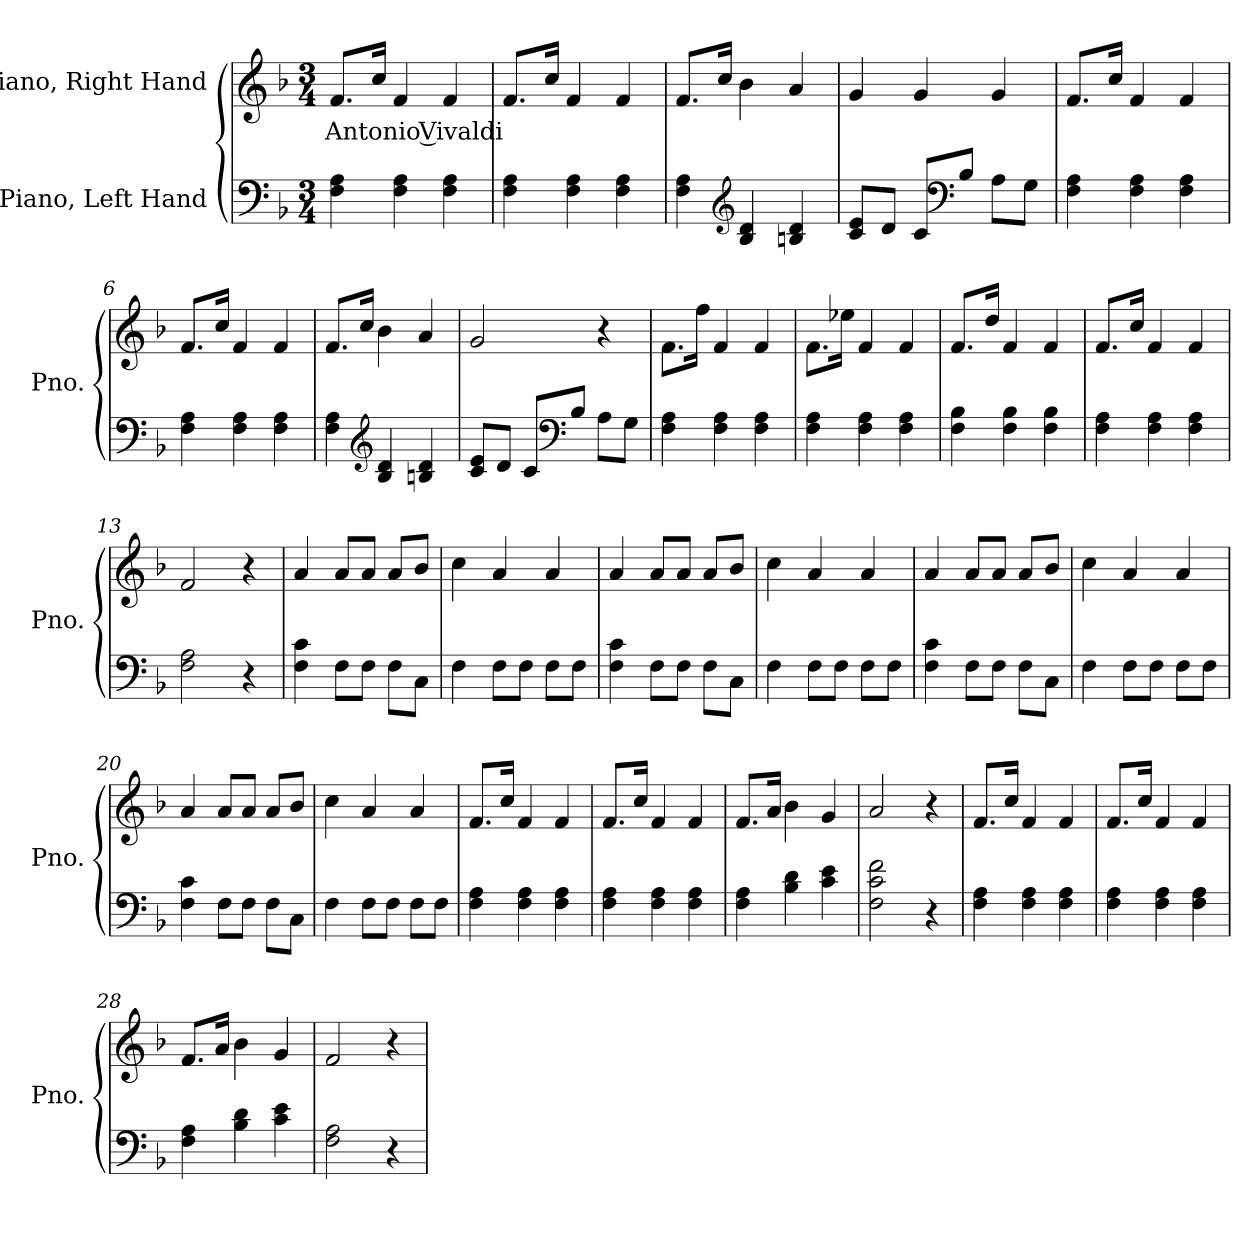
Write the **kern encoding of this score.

**kern	**kern	**text
*part2	*part1	*part1
*staff2	*staff1	*staff1
*I"Piano, Left Hand	*I"Piano, Right Hand	*
*I'Pno.	*I'Pno.	*
*clefF4	*clefG2	*
*k[b-]	*k[b-]	*
*M3/4	*M3/4	*
*MM110	*MM110	*
=1	=1	=1
!	!	!LO:LY:b
4F\ 4A\	8.f/L	Antonio Vivaldi
.	16cc/Jk	.
4F\ 4A\	4f/	.
4F\ 4A\	4f/	.
=2	=2	=2
4F\ 4A\	8.f/L	.
.	16cc/Jk	.
4F\ 4A\	4f/	.
4F\ 4A\	4f/	.
=3	=3	=3
4F\ 4A\	8.f/L	.
.	16cc/Jk	.
*clefG2	*	*
4B-/ 4d/	4b-\	.
4Bn/ 4d/	4a/	.
=4	=4	=4
8c/ 8e/L	4g/	.
8d/J	.	.
8c/L	4g/	.
*clefF4	*	*
8B-/J	.	.
8A\L	4g/	.
8G\J	.	.
!!LO:LB:g=z
=5	=5	=5
4F\ 4A\	8.f/L	.
.	16cc/Jk	.
4F\ 4A\	4f/	.
4F\ 4A\	4f/	.
=6	=6	=6
4F\ 4A\	8.f/L	.
.	16cc/Jk	.
4F\ 4A\	4f/	.
4F\ 4A\	4f/	.
=7	=7	=7
4F\ 4A\	8.f/L	.
.	16cc/Jk	.
*clefG2	*	*
4B-/ 4d/	4b-\	.
4Bn/ 4d/	4a/	.
=8	=8	=8
8c/ 8e/L	2g/	.
8d/J	.	.
8c/L	.	.
*clefF4	*	*
8B-/J	.	.
8A\L	4r	.
8G\J	.	.
=9	=9	=9
4F\ 4A\	8.f\L	.
.	16ff\Jk	.
4F\ 4A\	4f/	.
4F\ 4A\	4f/	.
=10	=10	=10
4F\ 4A\	8.f\L	.
.	16ee-X\Jk	.
4F\ 4A\	4f/	.
4F\ 4A\	4f/	.
=11	=11	=11
4F\ 4B-\	8.f/L	.
.	16dd/Jk	.
4F\ 4B-\	4f/	.
4F\ 4B-\	4f/	.
!!LO:LB:g=z
=12	=12	=12
4F\ 4A\	8.f/L	.
.	16cc/Jk	.
4F\ 4A\	4f/	.
4F\ 4A\	4f/	.
=13	=13	=13
2F\ 2A\	2f/	.
4r	4r	.
=14	=14	=14
4F\ 4c\	4a/	.
8F\L	8a/L	.
8F\J	8a/J	.
8F\L	8a/L	.
8C\J	8b-/J	.
=15	=15	=15
4F\	4cc\	.
8F\L	4a/	.
8F\J	.	.
8F\L	4a/	.
8F\J	.	.
=16	=16	=16
4F\ 4c\	4a/	.
8F\L	8a/L	.
8F\J	8a/J	.
8F\L	8a/L	.
8C\J	8b-/J	.
=17	=17	=17
4F\	4cc\	.
8F\L	4a/	.
8F\J	.	.
8F\L	4a/	.
8F\J	.	.
=18	=18	=18
4F\ 4c\	4a/	.
8F\L	8a/L	.
8F\J	8a/J	.
8F\L	8a/L	.
8C\J	8b-/J	.
=19	=19	=19
4F\	4cc\	.
8F\L	4a/	.
8F\J	.	.
8F\L	4a/	.
8F\J	.	.
!!LO:LB:g=z
=20	=20	=20
4F\ 4c\	4a/	.
8F\L	8a/L	.
8F\J	8a/J	.
8F\L	8a/L	.
8C\J	8b-/J	.
=21	=21	=21
4F\	4cc\	.
8F\L	4a/	.
8F\J	.	.
8F\L	4a/	.
8F\J	.	.
=22	=22	=22
4F\ 4A\	8.f/L	.
.	16cc/Jk	.
4F\ 4A\	4f/	.
4F\ 4A\	4f/	.
=23	=23	=23
4F\ 4A\	8.f/L	.
.	16cc/Jk	.
4F\ 4A\	4f/	.
4F\ 4A\	4f/	.
=24	=24	=24
4F\ 4A\	8.f/L	.
.	16a/Jk	.
4B-\ 4d\	4b-\	.
4c\ 4e\	4g/	.
=25	=25	=25
2F\ 2c\ 2f\	2a/	.
4r	4r	.
=26	=26	=26
4F\ 4A\	8.f/L	.
.	16cc/Jk	.
4F\ 4A\	4f/	.
4F\ 4A\	4f/	.
=27	=27	=27
4F\ 4A\	8.f/L	.
.	16cc/Jk	.
4F\ 4A\	4f/	.
4F\ 4A\	4f/	.
!!LO:LB:g=z
=28	=28	=28
4F\ 4A\	8.f/L	.
.	16a/Jk	.
4B-\ 4d\	4b-\	.
4c\ 4e\	4g/	.
=29	=29	=29
2F\ 2A\	2f/	.
4r	4r	.
=	=	=
*-	*-	*-
